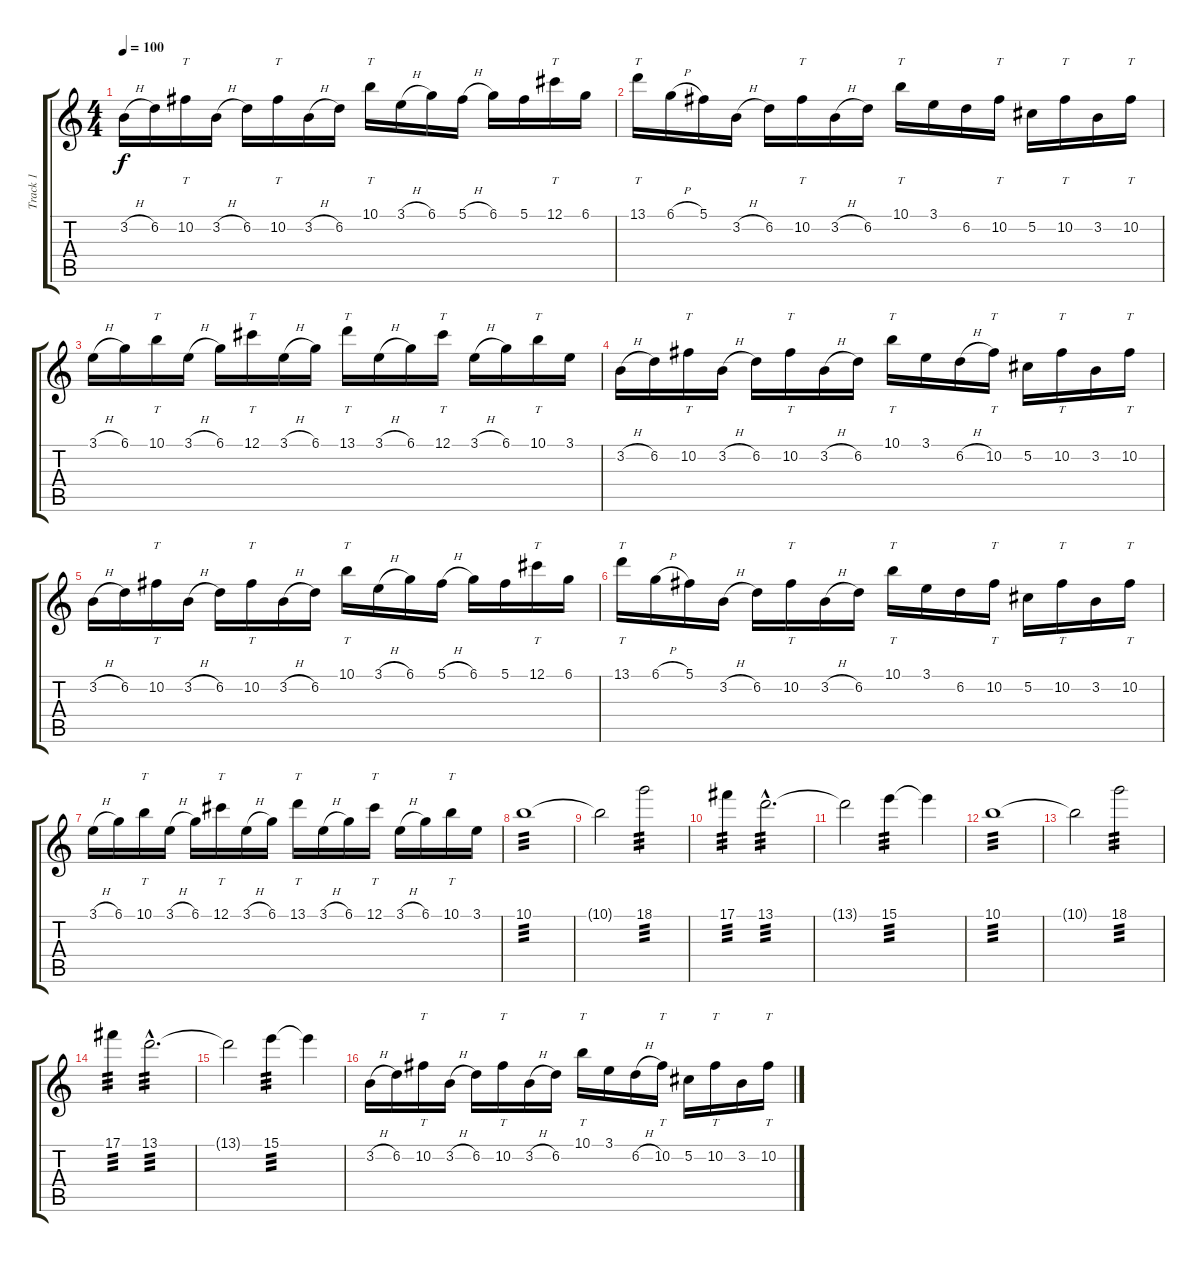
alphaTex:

\track ("Track 1" "Track 1") {instrument distortionguitar}
\staff {score tabs}
\tuning (Db4 Ab3 E3 B2 Gb2 B1) {hide}
\ts (4 4)
\tempo 100
\clef g2
\ks c
3.2{h}.16{dy f} 6.2.16 10.2.16{tt} 3.2{h}.16 6.2.16 10.2.16{tt} 3.2{h}.16 6.2.16 10.1.16{tt} 3.1{h}.16 6.1.16 5.1{h}.16 6.1.16 5.1.16 12.1.16{tt} 6.1.16 |
13.1.16{tt} 6.1{h}.16 5.1.16 3.2{h}.16 6.2.16 10.2.16{tt} 3.2{h}.16 6.2.16 10.1.16{tt} 3.1.16 6.2.16 10.2.16{tt} 5.2.16 10.2.16{tt} 3.2.16 10.2.16{tt} |
3.1{h}.16 6.1.16 10.1.16{tt} 3.1{h}.16 6.1.16 12.1.16{tt} 3.1{h}.16 6.1.16 13.1.16{tt} 3.1{h}.16 6.1.16 12.1.16{tt} 3.1{h}.16 6.1.16 10.1.16{tt} 3.1.16 |
3.2{h}.16 6.2.16 10.2.16{tt} 3.2{h}.16 6.2.16 10.2.16{tt} 3.2{h}.16 6.2.16 10.1.16{tt} 3.1.16 6.2{h}.16 10.2.16{tt} 5.2.16 10.2.16{tt} 3.2.16 10.2.16{tt} |
3.2{h}.16 6.2.16 10.2.16{tt} 3.2{h}.16 6.2.16 10.2.16{tt} 3.2{h}.16 6.2.16 10.1.16{tt} 3.1{h}.16 6.1.16 5.1{h}.16 6.1.16 5.1.16 12.1.16{tt} 6.1.16 |
13.1.16{tt} 6.1{h}.16 5.1.16 3.2{h}.16 6.2.16 10.2.16{tt} 3.2{h}.16 6.2.16 10.1.16{tt} 3.1.16 6.2.16 10.2.16{tt} 5.2.16 10.2.16{tt} 3.2.16 10.2.16{tt} |
3.1{h}.16 6.1.16 10.1.16{tt} 3.1{h}.16 6.1.16 12.1.16{tt} 3.1{h}.16 6.1.16 13.1.16{tt} 3.1{h}.16 6.1.16 12.1.16{tt} 3.1{h}.16 6.1.16 10.1.16{tt} 3.1.16 |
10.1.1{tp 3} |
10.1{t}.2 18.1.2{tp 3} |
17.1.4{tp 3} 13.1{hac}.2{d tp 3} |
13.1{t}.2 15.1.4{tp 3} 15.1{t}.4 |
10.1.1{tp 3} |
10.1{t}.2 18.1.2{tp 3} |
17.1.4{tp 3} 13.1{hac}.2{d tp 3} |
13.1{t}.2 15.1.4{tp 3} 15.1{t}.4 |
3.2{h}.16{volume 0} 6.2.16 10.2.16{tt} 3.2{h}.16 6.2.16 10.2.16{tt} 3.2{h}.16 6.2.16 10.1.16{tt} 3.1.16 6.2{h}.16 10.2.16{tt} 5.2.16 10.2.16{tt} 3.2.16 10.2.16{tt}
